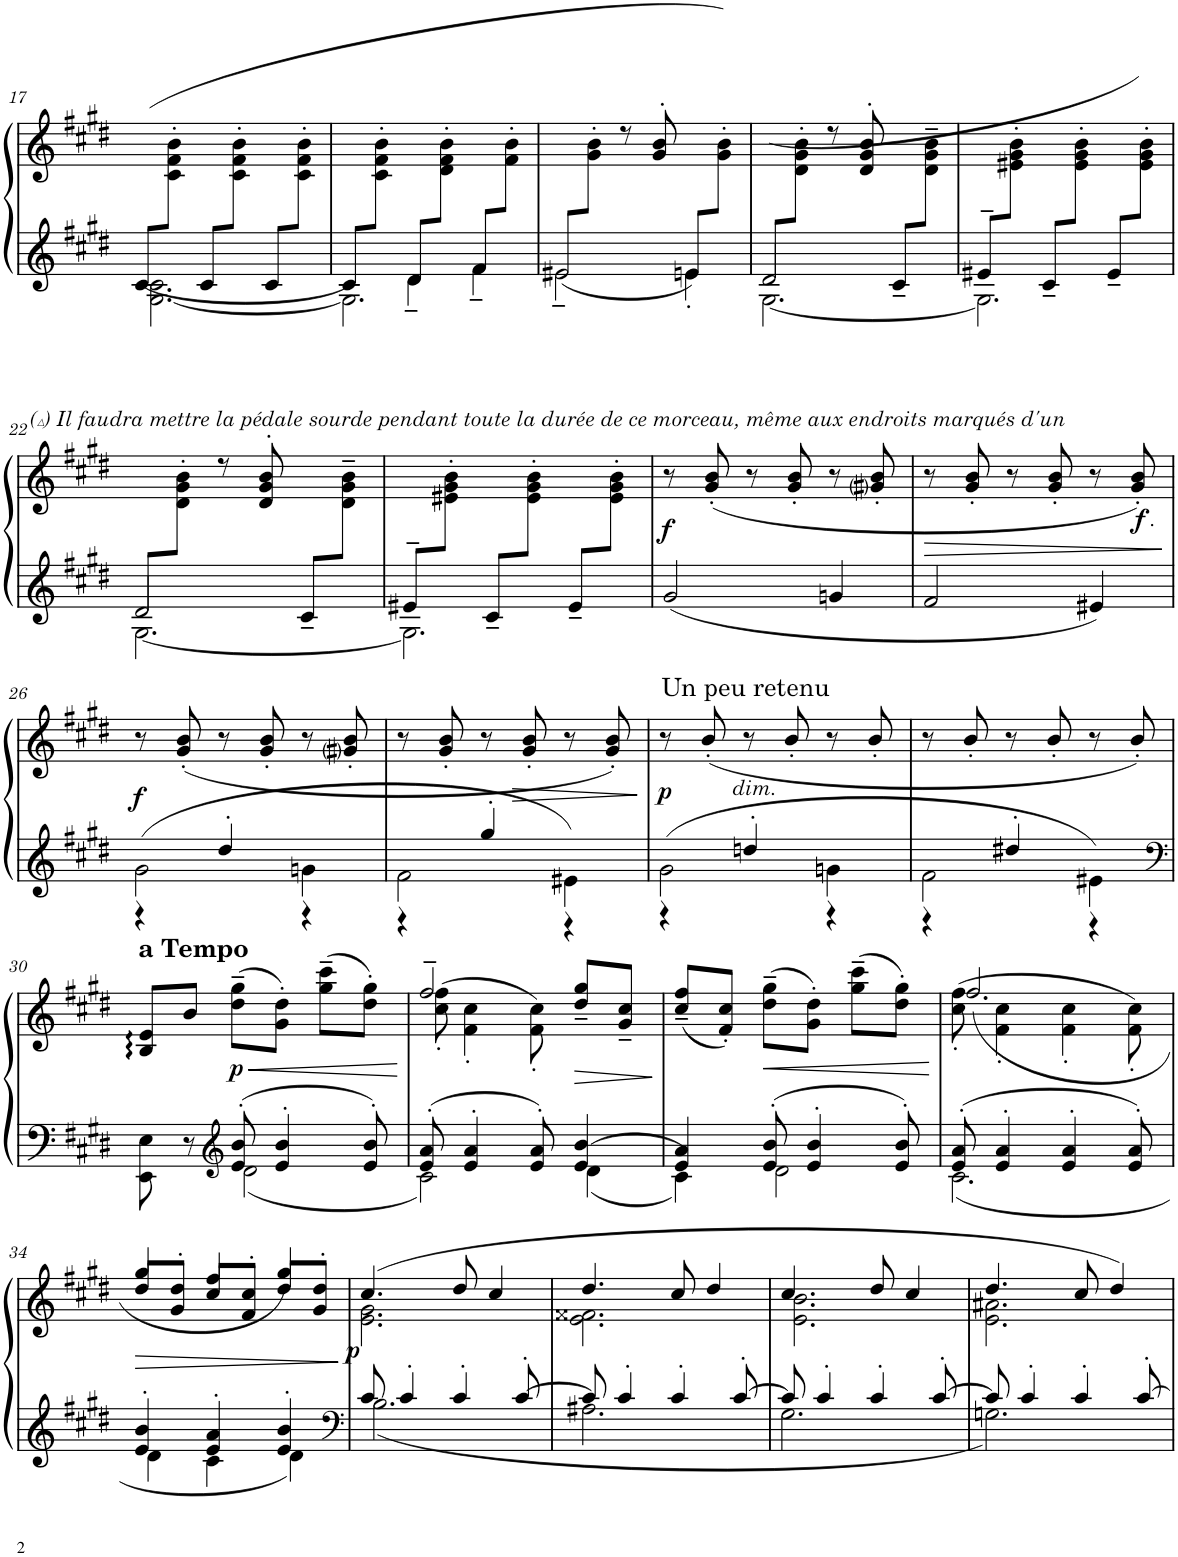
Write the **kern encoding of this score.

**kern	**kern	**dynam
*part1	*part1	*part1
*staff2	*staff1	*staff1/2
*I"Piano	*	*
*I'Pno.	*	*
!!LO:PB:g=z
*clefG2	*clefG2	*
*k[f#c#g#d#]	*k[f#c#g#d#]	*
*M3/4	*M3/4	*
=17	=17	=17
*^	*^	*
!LO:TX:b:i:t=() Il faudra mettre la pédale sourde pendant toute la durée de ce morceau, même aux endroits marqués d'un	!	!	!	!
(8c#/L	[2.G#\ 2.c#\	2.ryy	8ryy	.
8ryy	.	.	8c#\'> 8f#\'> 8b\'>J	.
8c#/L	.	.	8ryy	.
8ryy	.	.	8c#\'> 8f#\'> 8b\'>J	.
8c#/L	.	.	8ryy	.
8ryy	.	.	8c#\'> 8f#\'> 8b\'>J	.
=18	=18	=18	=18	=18
*	*^	*	*	*
8c#/L	2.G#\]	4ryy	2.ryy	8ryy	.
8ryy	.	.	.	8c#\'> 8f#\'> 8b\'>J	.
8d#/L	.	4d#~\	.	8ryy	.
8ryy	.	.	.	8d#\'> 8f#\'> 8b\'>J	.
8f#/L	.	4f#~\	.	8ryy	.
8ryy	.	.	.	8f#\'> 8b\'>J	.
*	*v	*v	*	*	*
=19	=19	=19	=19	=19
8e#X/L	(<2e#~\	2.ryy	8ryy	.
8ryy	.	.	8g#\'> 8b\'>J	.
8r	.	.	8ryy	.
8ryy	.	.	8g#/'> 8b/'>	.
8en/L	4e'\	.	8ryy	.
8ryy	.	.	8g#\'> 8b\'>J)	.
=20	=20	=20	=20	=20
*	*^	*	*	*
8d#/L	2d#/	[2.G#\	2.ryy	8ryy	.
8ryy	.	.	.	8d#\'> 8g#\'> 8b\'>J	.
8r	.	.	.	8ryy	.
8ryy	.	.	.	8d#/'> 8g#/'> 8b/'>	.
8c#~</L	4ryy	.	.	8ryy	.
8ryy	.	.	.	8d#\~> 8g#\~> 8b\~>J	.
*	*v	*v	*	*	*
=21	=21	=21	=21	=21
8e#X~/L	2.G#\]	2.ryy	8ryy	.
8ryy	.	.	8e#X\'> 8g#\'> 8b\'>J	.
8c#~</L	.	.	8ryy	.
!	!	!	!	!LO:DY:b=2
!	!	!	!	!LO:DY:n=1:b=2
8ryy	.	.	8e#\'> 8g#\'> 8b\'>J	f other-dynamics
8e#~</L	.	.	8ryy	.
8ryy	.	.	8e#\'> 8g#\'> 8b\'>J)	.
!!LO:LB:g=z	!!
=22	=22	=22	=22	=22
*	*^	*	*	*
8d#/L	2d#/	[2.G#\	2.ryy	8ryy	.
8ryy	.	.	.	8d#\'> 8g#\'> 8b\'>J	.
8r	.	.	.	8ryy	.
8ryy	.	.	.	8d#/'> 8g#/'> 8b/'>	.
8c#~</L	4ryy	.	.	8ryy	.
8ryy	.	.	.	8d#\~> 8g#\~> 8b\~>J	.
*	*v	*v	*	*	*
=23	=23	=23	=23	=23
8e#X~/L	2.G#\]	2.ryy	8ryy	.
8ryy	.	.	8e#X\'> 8g#\'> 8b\'>J	.
8c#~</L	.	.	8ryy	.
8ryy	.	.	8e#\'> 8g#\'> 8b\'>J	.
8e#~</L	.	.	8ryy	.
8ryy	.	.	8e#\'> 8g#\'> 8b\'>J	.
*v	*v	*	*	*
=24	=24	=24	=24
!	!	!	!LO:DY:a=2
*	*v	*v	*
2g#/	8r	f
.	(8g#/' 8b/'	.
.	8r	.
.	8g#/' 8b/'	.
4gn/	8r	.
.	8g#i/' 8b/'	.
=25	=25	=25
!	!	!LO:HP:b
2f#/	8r	>
.	8g#/' 8b/'	.
.	8r	.
.	8g#/' 8b/'	.
4e#X/	8r	.
.	8g#/' 8b/')	.
.	.	]
!!LO:LB:g=z
=26	=26	=26
*^	*	*
!	!	!	!LO:DY:b
2g#\	4r	8r	f
.	.	(8g#/' 8b/'	.
.	4dd#'/	8r	.
.	.	8g#/' 8b/'	.
4gn\	4r	8r	.
.	.	8g#i/' 8b/'	.
=27	=27	=27	=27
2f#\	4r	8r	.
.	.	8g#/' 8b/'	.
.	4gg#'/	8r	.
!	!	!	!LO:HP:b
.	.	8g#/' 8b/'	>
4e#X\	4r	8r	.
.	.	8g#/' 8b/')	.
*v	*v	*	*
.	.	]
=28	=28	=28
*^	*	*
!	!	!LO:TX:a:t=Un peu retenu	!
!	!	!	!LO:DY:b
2g#\	4r	8r	p
.	.	(8b'/	.
!	!LO:TX:a:i:t=dim.	!	!
.	4ddn'/	8r	.
.	.	8b'/	.
4gn\	4r	8r	.
.	.	8b'/	.
=29	=29	=29	=29
2f#\	4r	8r	.
.	.	8b'/	.
.	4dd#X'/	8r	.
.	.	8b'/	.
4e#X\	4r	8r	.
.	.	8b'/)	.
!!LO:LB:g=z
=30	=30	=30	=30
*clefF4	*	*	*
!	!	!LO:TX:a:B:t=a Tempo	!
8EE\ 8E\	4ryy	8B/ 8e/L	.
8r	.	8b/J	.
*clefG2	*	*	*
!	!	!	!LO:HP:b
!	!	!	!LO:DY:n=1:b
8e/'> 8b/'>	2d#\	(8dd#\~ 8gg#\~L	< p
4e/'> 4b/'>	.	8g#\' 8dd#\'J)	.
.	.	(8gg#\~ 8ccc#\~L	.
8e/'> 8b/'>	.	8dd#\' 8gg#\'J)	.
*v	*v	*	*
.	.	[
=31	=31	=31
*^	*^	*
8e/'> 8a/'>	2c#\	(8cc#\' 8ff#\'	2ff#~/	.
4e/'> 4a/'>	.	4f#\' 4cc#\'	.	.
8e/'> 8a/'>	.	8f#\' 8cc#\')	.	.
!	!	!	!	!LO:HP:b
4e/ 4b/	4d#\	8dd#/~< 8gg#/~<L	4ryy	>
.	.	8g#/~< 8cc#/~<J	.	.
*v	*v	*	*	*
*	*v	*v	*
.	.	]
=32	=32	=32
*^	*	*
4e/ 4a/	4c#\	(8cc#/~ 8ff#/~L	.
.	.	8f#/' 8cc#/'J)	.
!	!	!	!LO:HP:b
8e/'> 8b/'>	2d#\	(8dd#\~ 8gg#\~L	<
4e/'> 4b/'>	.	8g#\' 8dd#\'J)	.
.	.	(8gg#\~ 8ccc#\~L	.
8e/'> 8b/'>	.	8dd#\' 8gg#\'J)	.
*v	*v	*	*
.	.	[
=33	=33	=33
*^	*^	*
8e/'> 8a/'>	2.c#\	(8cc#\' 8ff#\'	(2.ff#/	.
4e/'> 4a/'>	.	4f#\' 4cc#\'	.	.
4e/'> 4a/'>	.	4f#\' 4cc#\'	.	.
8e/'> 8a/'>	.	8f#\' 8cc#\')	.	.
!!LO:LB:g=z	!!
=34	=34	=34	=34	=34
!	!	!	!	!LO:HP:b
4e/'> 4b/'>	4d#\	8dd#/L	4gg#/	>
.	.	8g#/' 8dd#/'J	.	.
4e/'> 4a/'>	4c#\	8cc#/L	4ff#/	.
.	.	8f#/' 8cc#/'J	.	.
4e/'> 4b/'>	4d#\	8dd#/L	4gg#/)	.
.	.	8g#/' 8dd#/'J	.	.
*v	*v	*	*	*
*	*v	*v	*
.	.	]
=35	=35	=35
*clefF4	*	*
*^	*^	*
!	!	!	!	!LO:DY:b
8c#/	2.B\	(4.cc#/	2.e\ 2.g#\	p
4c#'/	.	.	.	.
4c#'/	.	8dd#/	.	.
.	.	4cc#/	.	.
[>8c#'/	.	.	.	.
=36	=36	=36	=36	=36
8c#/]	2.A#X\	4.dd#/	2.e\ 2.f##X\	.
4c#'/	.	.	.	.
4c#'/	.	8cc#/	.	.
.	.	4dd#/	.	.
[>8c#'/	.	.	.	.
=37	=37	=37	=37	=37
8c#/]	2.G#\	4.cc#/	2.e\ 2.b\	.
4c#'/	.	.	.	.
4c#'/	.	8dd#/	.	.
.	.	4cc#/	.	.
[>8c#'/	.	.	.	.
=38	=38	=38	=38	=38
8c#/]	2.Gn\	4.dd#/	2.e\ 2.a#X\	.
4c#'/	.	.	.	.
4c#'/	.	8cc#/	.	.
.	.	4dd#/)	.	.
[>8c#'/	.	.	.	.
*v	*v	*	*	*
*	*v	*v	*
=	=	=
*-	*-	*-
